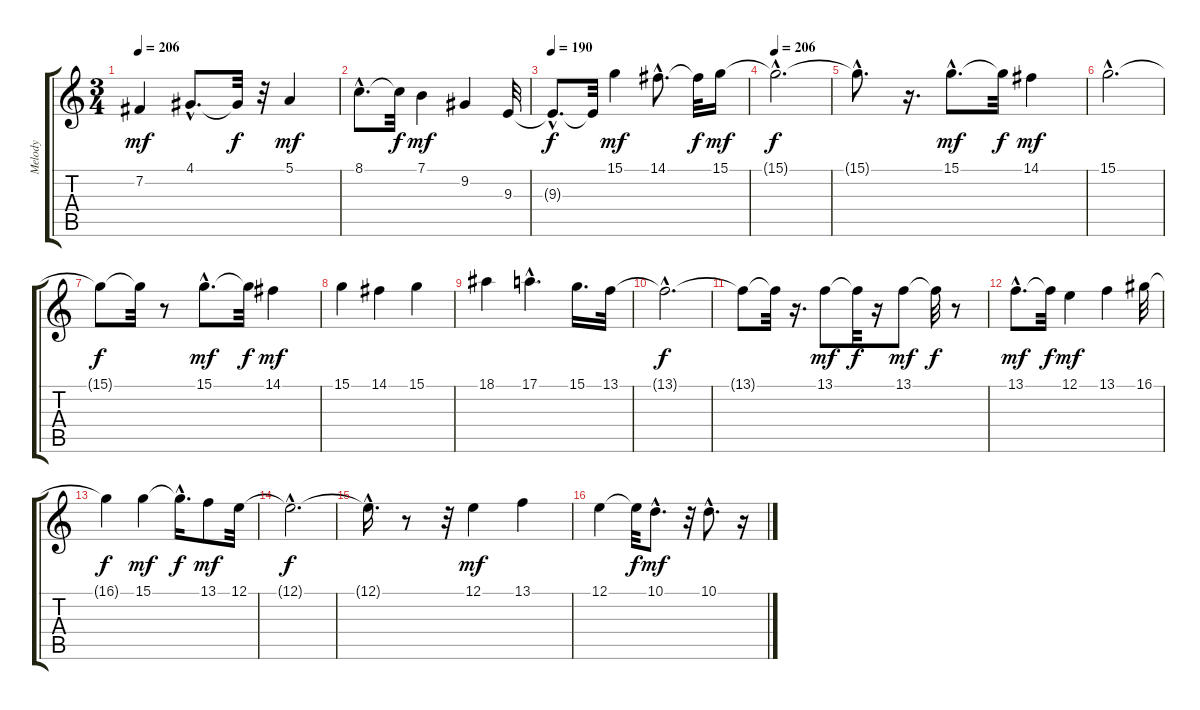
\track ("Melody" "Melody") {instrument panflute}
\staff {score tabs}
\tuning (E4 B3 G3 D3 A2 E2) {hide}
\ts (3 4)
\tempo 206
\clef g2
\ks c
7.2.4{dy mf} 4.1{hac}.8{d} 4.1{t}.32{dy f} r.32 5.1.4{dy mf} |
8.1{hac}.8{d} 8.1{t}.32{dy f} 7.1.4{dy mf} 9.2.4 9.3.32 |
\tempo 190
9.3{hac t}.8{d dy f} 9.3{t}.32 15.1.4{dy mf} 14.1{hac}.8{d} 14.1{t}.32{dy f} 15.1.16{dy mf} |
\tempo 206
15.1{hac t}.2{d dy f} |
15.1{hac t}.8{d} r.16{d} 15.1{hac}.8{d dy mf} 15.1{t}.32{dy f} 14.1.4{dy mf} |
15.1{hac}.2{d} |
15.1{t}.8{dy f} 15.1{t}.32 r.8 15.1{hac}.8{d dy mf} 15.1{t}.32{dy f} 14.1.4{dy mf} |
15.1.4 14.1.4 15.1.4 |
18.1.4 17.1{hac}.4{d} 15.1.16{d} 13.1.32 |
13.1{hac t}.2{d dy f} |
13.1{t}.8 13.1{t}.32 r.16{d} 13.1.8{dy mf} 13.1{t}.32{dy f} r.16 13.1.8{dy mf} 13.1{t}.32{dy f} r.8 |
13.1{hac}.8{d dy mf} 13.1{t}.32{dy f} 12.1.4{dy mf} 13.1.4 16.1.32 |
16.1{t}.4{dy f} 15.1.4{dy mf} 15.1{hac t}.16{d dy f} 13.1.8{dy mf} 12.1.32 |
12.1{hac t}.2{d dy f} |
12.1{hac t}.16{d} r.8 r.32 12.1.4{dy mf} 13.1.4 |
12.1.4 12.1{t}.32{dy f} 10.1{hac}.8{d dy mf} r.32 10.1{hac}.8{d} r.16
